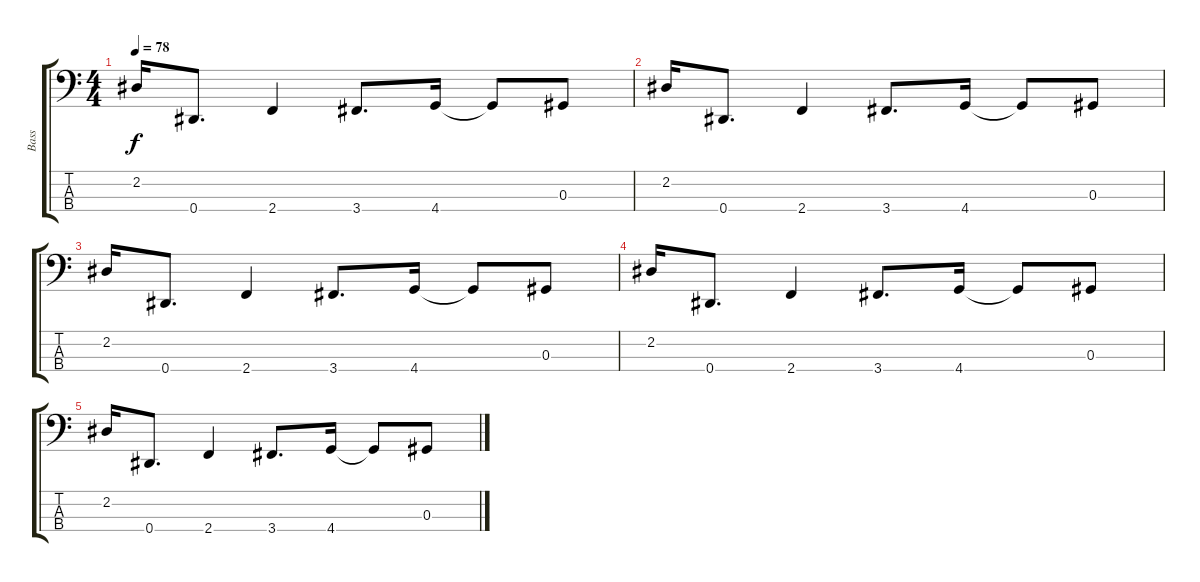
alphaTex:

\track ("Bass" "Bass") {instrument electricbasspick}
\staff {score tabs}
\tuning (Gb2 Db2 Ab1 Eb1) {hide}
\ts (4 4)
\tempo 78
\clef f4
\ks c
2.2.16{dy f} 0.4.8{d} 2.4.4 3.4.8{d} 4.4.16 4.4{t}.8 0.3.8 |
2.2.16 0.4.8{d} 2.4.4 3.4.8{d} 4.4.16 4.4{t}.8 0.3.8 |
2.2.16 0.4.8{d} 2.4.4 3.4.8{d} 4.4.16 4.4{t}.8 0.3.8 |
2.2.16 0.4.8{d} 2.4.4 3.4.8{d} 4.4.16 4.4{t}.8 0.3.8 |
2.2.16 0.4.8{d} 2.4.4 3.4.8{d} 4.4.16 4.4{t}.8 0.3.8
